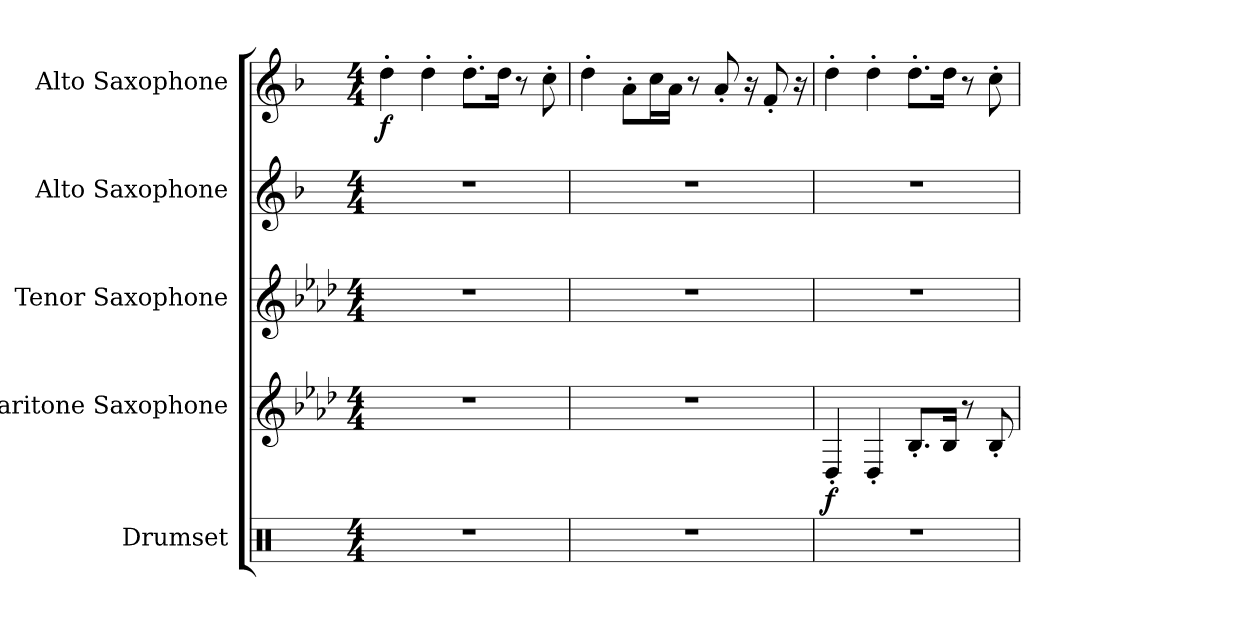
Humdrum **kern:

**kern	**kern	**dynam	**kern	**kern	**kern	**dynam
*part5	*part4	*part4	*part3	*part2	*part1	*part1
*staff5	*staff4	*staff4	*staff3	*staff2	*staff1	*staff1
*I"Drumset	*I"Baritone Saxophone	*	*I"Tenor Saxophone	*I"Alto Saxophone	*I"Alto Saxophone	*
*I'Drs.	*I'Bar. Sax.	*	*I'T. Sax.	*I'A. Sax.	*I'A. Sax.	*
*clefX	*clefG2	*	*clefG2	*clefG2	*clefG2	*
*	*ITrd12c21	*	*ITrd8c14	*ITrd5c9	*ITrd5c9	*
*k[]	*k[b-e-a-d-]	*	*k[b-e-a-d-]	*k[b-e-a-d-]	*k[b-e-a-d-]	*
*M4/4	*M4/4	*	*M4/4	*M4/4	*M4/4	*
*MM105	*MM105	*	*MM105	*MM105	*MM105	*
=1	=1	=1	=1	=1	=1	=1
!	!	!	!	!	!	!LO:DY:b
1r	1r	.	1r	1r	4f'\	f
.	.	.	.	.	4f'\	.
.	.	.	.	.	8.f'\L	.
.	.	.	.	.	16f\Jk	.
.	.	.	.	.	8r	.
.	.	.	.	.	8e-'\	.
=2	=2	=2	=2	=2	=2	=2
1r	1r	.	1r	1r	4f'\	.
.	.	.	.	.	8c'\L	.
.	.	.	.	.	16e-\L	.
.	.	.	.	.	16c\JJ	.
.	.	.	.	.	8r	.
.	.	.	.	.	8c'/	.
.	.	.	.	.	16r	.
.	.	.	.	.	8A-'/	.
.	.	.	.	.	16r	.
=3	=3	=3	=3	=3	=3	=3
!	!	!LO:DY:b	!	!	!	!
1r	4DD-'/	f	1r	1r	4f'\	.
.	4DD-'/	.	.	.	4f'\	.
.	8.BB-'/L	.	.	.	8.f'\L	.
.	16BB-/Jk	.	.	.	16f\Jk	.
.	8r	.	.	.	8r	.
.	8BB-'/	.	.	.	8e-'\	.
=	=	=	=	=	=	=
*-	*-	*-	*-	*-	*-	*-
